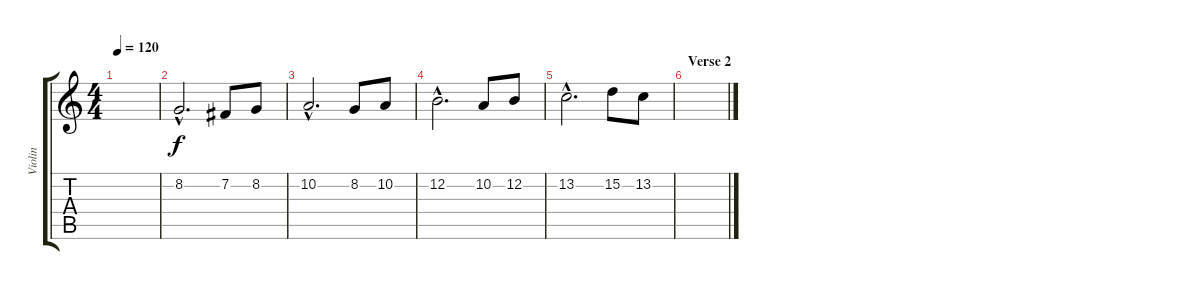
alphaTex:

\track ("Violin" "Violin") {instrument violin}
\staff {score tabs}
\tuning (E4 B3 G3 D3 A2 E2) {hide}
\ts (4 4)
\tempo 120
\clef g2
\ks c
|
8.2{hac}.2{d} 7.2.8 8.2.8 |
10.2{hac}.2{d} 8.2.8 10.2.8 |
12.2{hac}.2{d} 10.2.8 12.2.8 |
13.2{hac}.2{d} 15.2.8 13.2.8 |
\section ("" "Verse 2")
